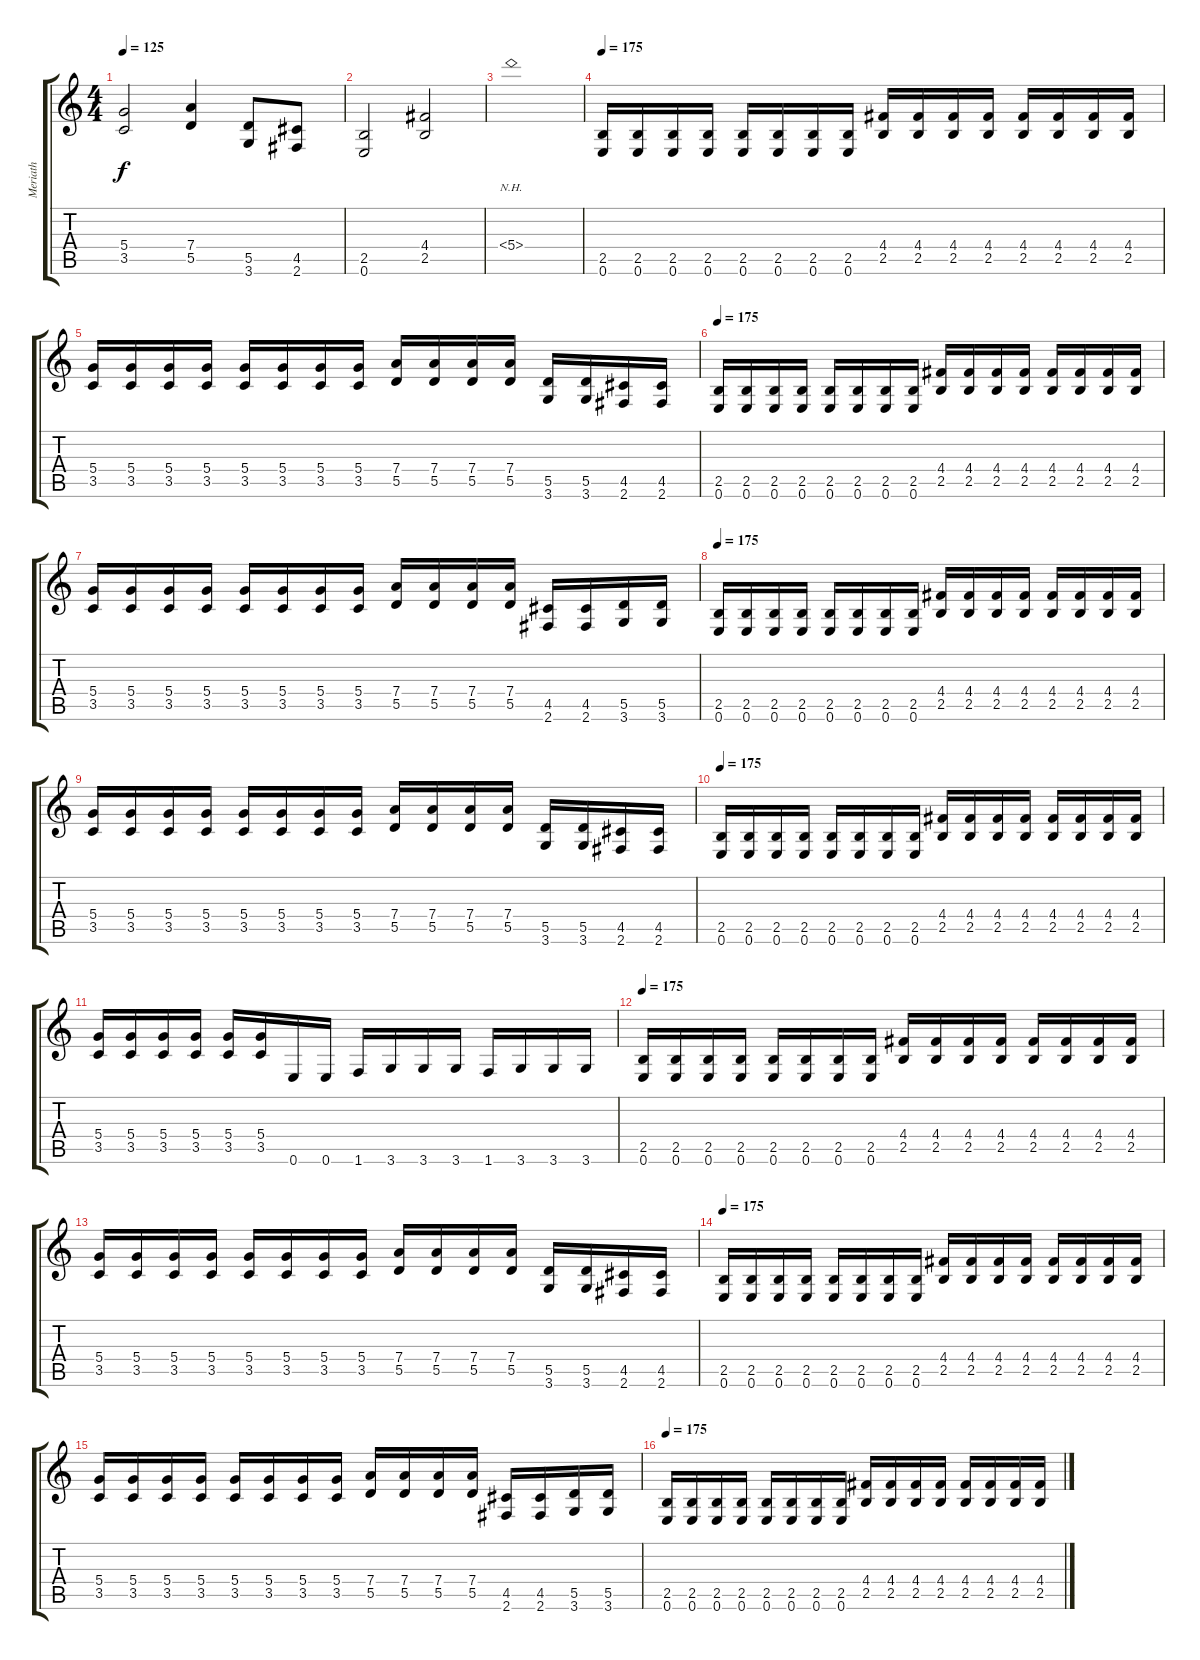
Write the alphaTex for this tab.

\track ("Meriath" "Meriath") {instrument distortionguitar}
\staff {score tabs}
\tuning (E4 B3 G3 D3 A2 E2) {hide}
\ts (4 4)
\tempo 125
\clef g2
\ks c
(5.4 3.5).2{dy f} (7.4 5.5).4 (5.5 3.6).8 (4.5 2.6).8 |
(2.5 0.6).2 (4.4 2.5).2 |
5.4{nh}.1 |
\tempo 175
(2.5 0.6).16 (2.5 0.6).16 (2.5 0.6).16 (2.5 0.6).16 (2.5 0.6).16 (2.5 0.6).16 (2.5 0.6).16 (2.5 0.6).16 (4.4 2.5).16 (4.4 2.5).16 (4.4 2.5).16 (4.4 2.5).16 (4.4 2.5).16 (4.4 2.5).16 (4.4 2.5).16 (4.4 2.5).16 |
(5.4 3.5).16 (5.4 3.5).16 (5.4 3.5).16 (5.4 3.5).16 (5.4 3.5).16 (5.4 3.5).16 (5.4 3.5).16 (5.4 3.5).16 (7.4 5.5).16 (7.4 5.5).16 (7.4 5.5).16 (7.4 5.5).16 (5.5 3.6).16 (5.5 3.6).16 (4.5 2.6).16 (4.5 2.6).16 |
\tempo 175
(2.5 0.6).16 (2.5 0.6).16 (2.5 0.6).16 (2.5 0.6).16 (2.5 0.6).16 (2.5 0.6).16 (2.5 0.6).16 (2.5 0.6).16 (4.4 2.5).16 (4.4 2.5).16 (4.4 2.5).16 (4.4 2.5).16 (4.4 2.5).16 (4.4 2.5).16 (4.4 2.5).16 (4.4 2.5).16 |
(5.4 3.5).16 (5.4 3.5).16 (5.4 3.5).16 (5.4 3.5).16 (5.4 3.5).16 (5.4 3.5).16 (5.4 3.5).16 (5.4 3.5).16 (7.4 5.5).16 (7.4 5.5).16 (7.4 5.5).16 (7.4 5.5).16 (4.5 2.6).16 (4.5 2.6).16 (5.5 3.6).16 (5.5 3.6).16 |
\tempo 175
(2.5 0.6).16 (2.5 0.6).16 (2.5 0.6).16 (2.5 0.6).16 (2.5 0.6).16 (2.5 0.6).16 (2.5 0.6).16 (2.5 0.6).16 (4.4 2.5).16 (4.4 2.5).16 (4.4 2.5).16 (4.4 2.5).16 (4.4 2.5).16 (4.4 2.5).16 (4.4 2.5).16 (4.4 2.5).16 |
(5.4 3.5).16 (5.4 3.5).16 (5.4 3.5).16 (5.4 3.5).16 (5.4 3.5).16 (5.4 3.5).16 (5.4 3.5).16 (5.4 3.5).16 (7.4 5.5).16 (7.4 5.5).16 (7.4 5.5).16 (7.4 5.5).16 (5.5 3.6).16 (5.5 3.6).16 (4.5 2.6).16 (4.5 2.6).16 |
\tempo 175
(2.5 0.6).16 (2.5 0.6).16 (2.5 0.6).16 (2.5 0.6).16 (2.5 0.6).16 (2.5 0.6).16 (2.5 0.6).16 (2.5 0.6).16 (4.4 2.5).16 (4.4 2.5).16 (4.4 2.5).16 (4.4 2.5).16 (4.4 2.5).16 (4.4 2.5).16 (4.4 2.5).16 (4.4 2.5).16 |
(5.4 3.5).16 (5.4 3.5).16 (5.4 3.5).16 (5.4 3.5).16 (5.4 3.5).16 (5.4 3.5).16 0.6.16 0.6.16 1.6.16 3.6.16 3.6.16 3.6.16 1.6.16 3.6.16 3.6.16 3.6.16 |
\tempo 175
(2.5 0.6).16 (2.5 0.6).16 (2.5 0.6).16 (2.5 0.6).16 (2.5 0.6).16 (2.5 0.6).16 (2.5 0.6).16 (2.5 0.6).16 (4.4 2.5).16 (4.4 2.5).16 (4.4 2.5).16 (4.4 2.5).16 (4.4 2.5).16 (4.4 2.5).16 (4.4 2.5).16 (4.4 2.5).16 |
(5.4 3.5).16 (5.4 3.5).16 (5.4 3.5).16 (5.4 3.5).16 (5.4 3.5).16 (5.4 3.5).16 (5.4 3.5).16 (5.4 3.5).16 (7.4 5.5).16 (7.4 5.5).16 (7.4 5.5).16 (7.4 5.5).16 (5.5 3.6).16 (5.5 3.6).16 (4.5 2.6).16 (4.5 2.6).16 |
\tempo 175
(2.5 0.6).16 (2.5 0.6).16 (2.5 0.6).16 (2.5 0.6).16 (2.5 0.6).16 (2.5 0.6).16 (2.5 0.6).16 (2.5 0.6).16 (4.4 2.5).16 (4.4 2.5).16 (4.4 2.5).16 (4.4 2.5).16 (4.4 2.5).16 (4.4 2.5).16 (4.4 2.5).16 (4.4 2.5).16 |
(5.4 3.5).16 (5.4 3.5).16 (5.4 3.5).16 (5.4 3.5).16 (5.4 3.5).16 (5.4 3.5).16 (5.4 3.5).16 (5.4 3.5).16 (7.4 5.5).16 (7.4 5.5).16 (7.4 5.5).16 (7.4 5.5).16 (4.5 2.6).16 (4.5 2.6).16 (5.5 3.6).16 (5.5 3.6).16 |
\tempo 175
(2.5 0.6).16 (2.5 0.6).16 (2.5 0.6).16 (2.5 0.6).16 (2.5 0.6).16 (2.5 0.6).16 (2.5 0.6).16 (2.5 0.6).16 (4.4 2.5).16 (4.4 2.5).16 (4.4 2.5).16 (4.4 2.5).16 (4.4 2.5).16 (4.4 2.5).16 (4.4 2.5).16 (4.4 2.5).16
